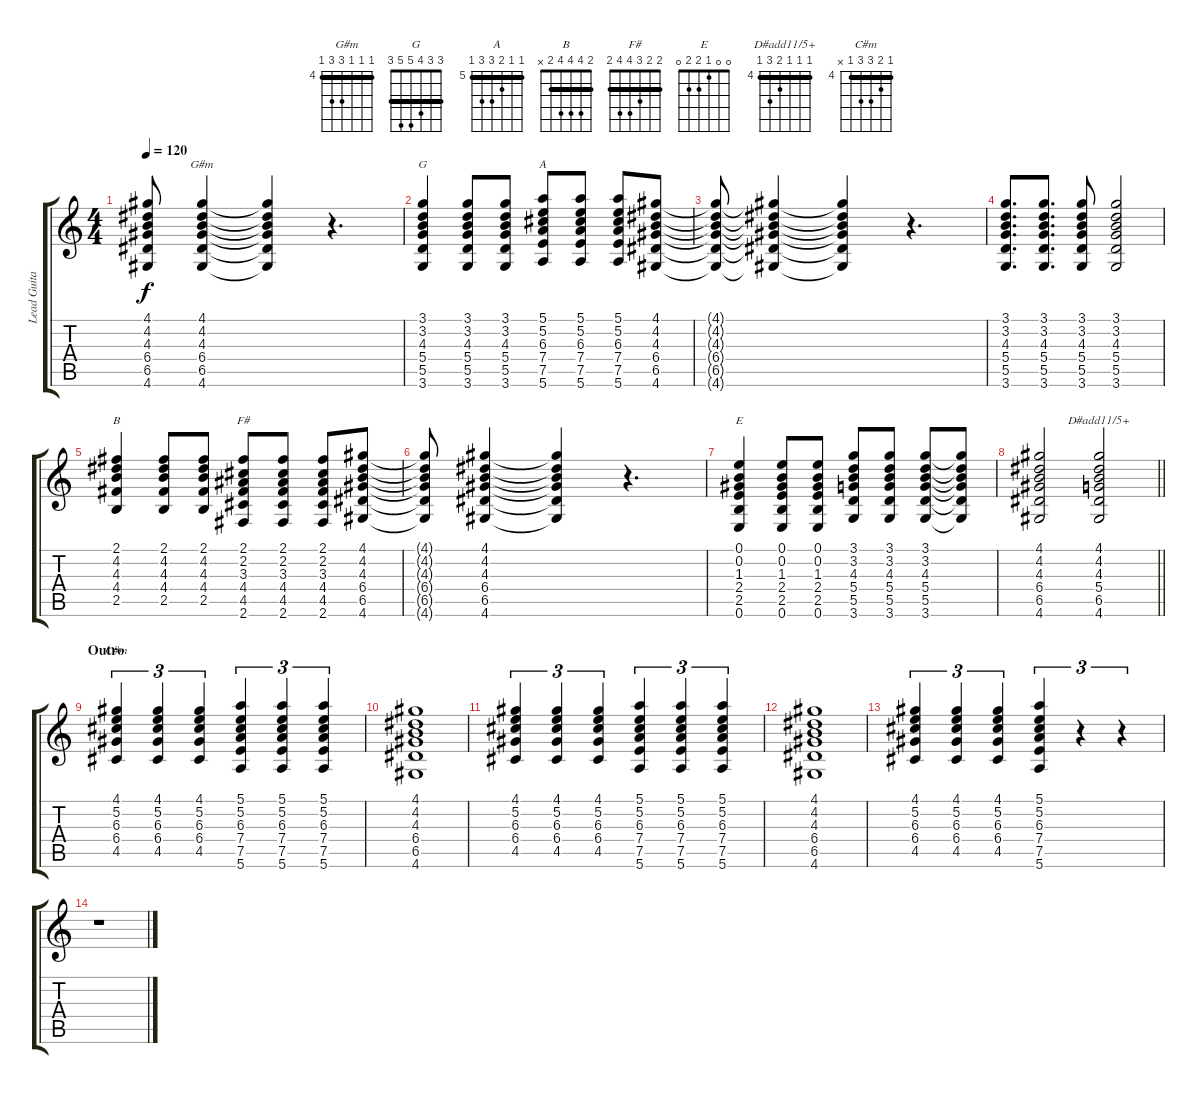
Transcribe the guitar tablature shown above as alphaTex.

\track ("Lead Guitar" "Lead Guita") {instrument electricguitarclean}
\staff {score tabs}
\tuning (E4 B3 G3 D3 A2 E2) {hide}
\chord ("G#m" 4 4 4 6 6 4) {firstfret 4 barre 4}
\chord ("G" 3 3 4 5 5 3) {barre 3}
\chord ("A" 5 5 6 7 7 5) {firstfret 5 barre 5}
\chord ("B" 2 4 4 4 2 x) {barre 2}
\chord ("F#" 2 2 3 4 4 2) {barre 2}
\chord ("E" 0 0 1 2 2 0)
\chord ("D#add11/5+" 4 4 4 5 6 4) {firstfret 4 barre 4}
\chord ("C#m" 4 5 6 6 4 x) {firstfret 4 barre 4}
\ts (4 4)
\tempo 120
\clef g2
\ks c
(4.1{t} 4.2{t} 4.3{t} 6.4{t} 6.5{t} 4.6{t}).8{dy f} (4.1 4.2 4.3 6.4 6.5 4.6).4{ch "G#m"} (4.1{t} 4.2{t} 4.3{t} 6.4{t} 6.5{t} 4.6{t}).4 r.4{d} |
(3.1 3.2 4.3 5.4 5.5 3.6).4{ch "G"} (3.1 3.2 4.3 5.4 5.5 3.6).8 (3.1 3.2 4.3 5.4 5.5 3.6).8 (5.1 5.2 6.3 7.4 7.5 5.6).8{ch "A"} (5.1 5.2 6.3 7.4 7.5 5.6).8 (5.1 5.2 6.3 7.4 7.5 5.6).8 (4.1 4.2 4.3 6.4 6.5 4.6).8 |
(4.1{t} 4.2{t} 4.3{t} 6.4{t} 6.5{t} 4.6{t}).8 (4.1{t} 4.2{t} 4.3{t} 6.4{t} 6.5{t} 4.6{t}).4 (4.1{t} 4.2{t} 4.3{t} 6.4{t} 6.5{t} 4.6{t}).4 r.4{d} |
(3.1 3.2 4.3 5.4 5.5 3.6).8{d} (3.1 3.2 4.3 5.4 5.5 3.6).8{d} (3.1 3.2 4.3 5.4 5.5 3.6).8 (3.1 3.2 4.3 5.4 5.5 3.6).2 |
(2.1 4.2 4.3 4.4 2.5).4{ch "B"} (2.1 4.2 4.3 4.4 2.5).8 (2.1 4.2 4.3 4.4 2.5).8 (2.1 2.2 3.3 4.4 4.5 2.6).8{ch "F#"} (2.1 2.2 3.3 4.4 4.5 2.6).8 (2.1 2.2 3.3 4.4 4.5 2.6).8 (4.1 4.2 4.3 6.4 6.5 4.6).8 |
(4.1{t} 4.2{t} 4.3{t} 6.4{t} 6.5{t} 4.6{t}).8 (4.1 4.2 4.3 6.4 6.5 4.6).4 (4.1{t} 4.2{t} 4.3{t} 6.4{t} 6.5{t} 4.6{t}).4 r.4{d} |
(0.1 0.2 1.3 2.4 2.5 0.6).4{ch "E"} (0.1 0.2 1.3 2.4 2.5 0.6).8 (0.1 0.2 1.3 2.4 2.5 0.6).8 (3.1 3.2 4.3 5.4 5.5 3.6).8 (3.1 3.2 4.3 5.4 5.5 3.6).8 (3.1 3.2 4.3 5.4 5.5 3.6).8 (3.1{t} 3.2{t} 4.3{t} 5.4{t} 5.5{t} 3.6{t}).8 |
\barLineRight lightlight
(4.1 4.2 4.3 6.4 6.5 4.6).2 (4.1 4.2 4.3 5.4 6.5 4.6).2{ch "D#add11/5+"} |
\section ("" "Outro")
(4.1 5.2 6.3 6.4 4.5).4{tu (3 2) ch "C#m"} (4.1 5.2 6.3 6.4 4.5).4{tu (3 2)} (4.1 5.2 6.3 6.4 4.5).4{tu (3 2)} (5.1 5.2 6.3 7.4 7.5 5.6).4{tu (3 2)} (5.1 5.2 6.3 7.4 7.5 5.6).4{tu (3 2)} (5.1 5.2 6.3 7.4 7.5 5.6).4{tu (3 2)} |
(4.1 4.2 4.3 6.4 6.5 4.6).1 |
(4.1 5.2 6.3 6.4 4.5).4{tu (3 2)} (4.1 5.2 6.3 6.4 4.5).4{tu (3 2)} (4.1 5.2 6.3 6.4 4.5).4{tu (3 2)} (5.1 5.2 6.3 7.4 7.5 5.6).4{tu (3 2)} (5.1 5.2 6.3 7.4 7.5 5.6).4{tu (3 2)} (5.1 5.2 6.3 7.4 7.5 5.6).4{tu (3 2)} |
(4.1 4.2 4.3 6.4 6.5 4.6).1 |
(4.1 5.2 6.3 6.4 4.5).4{tu (3 2)} (4.1 5.2 6.3 6.4 4.5).4{tu (3 2)} (4.1 5.2 6.3 6.4 4.5).4{tu (3 2)} (5.1 5.2 6.3 7.4 7.5 5.6).4{tu (3 2)} r.4{tu (3 2)} r.4{tu (3 2)} |
r.1
